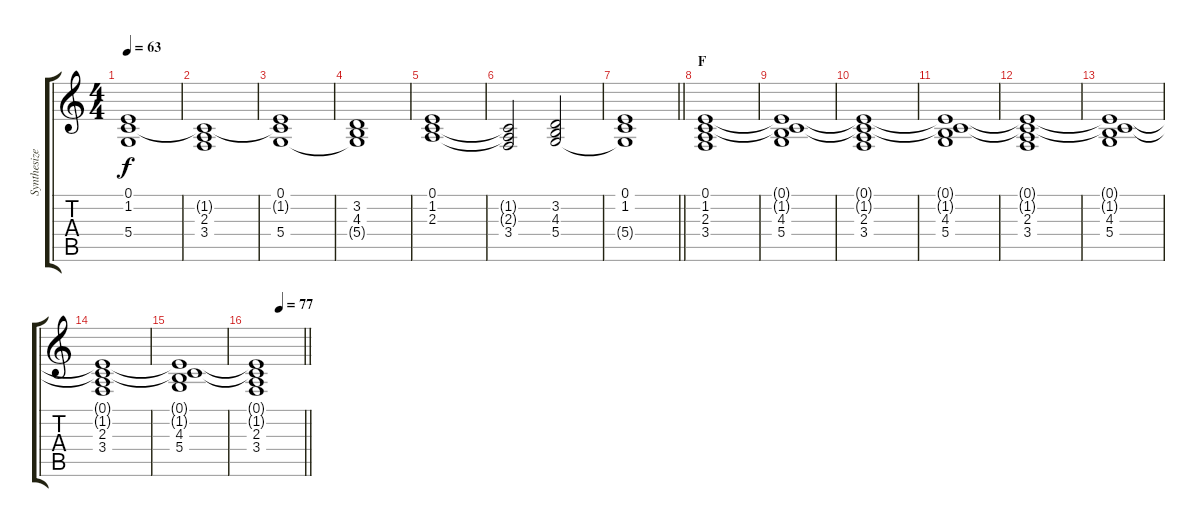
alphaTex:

\track ("Synthesizer II" "Synthesize") {instrument pad2warm}
\staff {score tabs}
\tuning (E4 B3 G3 D3 A2 E2) {hide}
\ts (4 4)
\tempo 63
\clef g2
\ks c
(0.1 1.2 5.4{t}).1{dy f} |
(1.2{t} 2.3 3.4).1 |
(0.1 1.2{t} 5.4).1 |
(3.2 4.3 5.4{t}).1 |
(0.1 1.2 2.3).1 |
(1.2{t} 2.3{t} 3.4).2 (3.2 4.3 5.4).2 |
\barLineRight lightlight
(0.1 1.2 5.4{t}).1 |
\section ("" "F")
(0.1 1.2 2.3 3.4).1 |
(0.1{t} 1.2{t} 4.3 5.4).1 |
(0.1{t} 1.2{t} 2.3 3.4).1 |
(0.1{t} 1.2{t} 4.3 5.4).1 |
(0.1{t} 1.2{t} 2.3 3.4).1 |
(0.1{t} 1.2{t} 4.3 5.4).1 |
(0.1{t} 1.2{t} 2.3 3.4).1 |
(0.1{t} 1.2{t} 4.3 5.4).1 |
\tempo (77 0.5)
\barLineRight lightlight
(0.1{t} 1.2{t} 2.3 3.4).1
